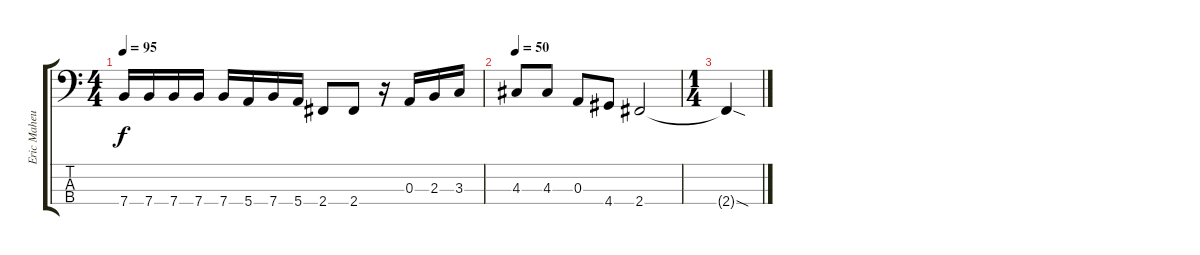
\track ("Eric Maheu" "Eric Maheu") {instrument electricbassfinger}
\staff {score tabs}
\tuning (G2 D2 A1 E1) {hide}
\ts (4 4)
\tempo 95
\clef f4
\ks c
7.4.16{dy f} 7.4.16 7.4.16 7.4.16 7.4.16 5.4.16 7.4.16 5.4.16 2.4.8 2.4.8 r.16 0.3.16 2.3.16 3.3.16 |
\tempo 50
4.3.8 4.3.8 0.3.8 4.4.8 2.4.2 |
\ts (1 4)
2.4{sod t}.4
